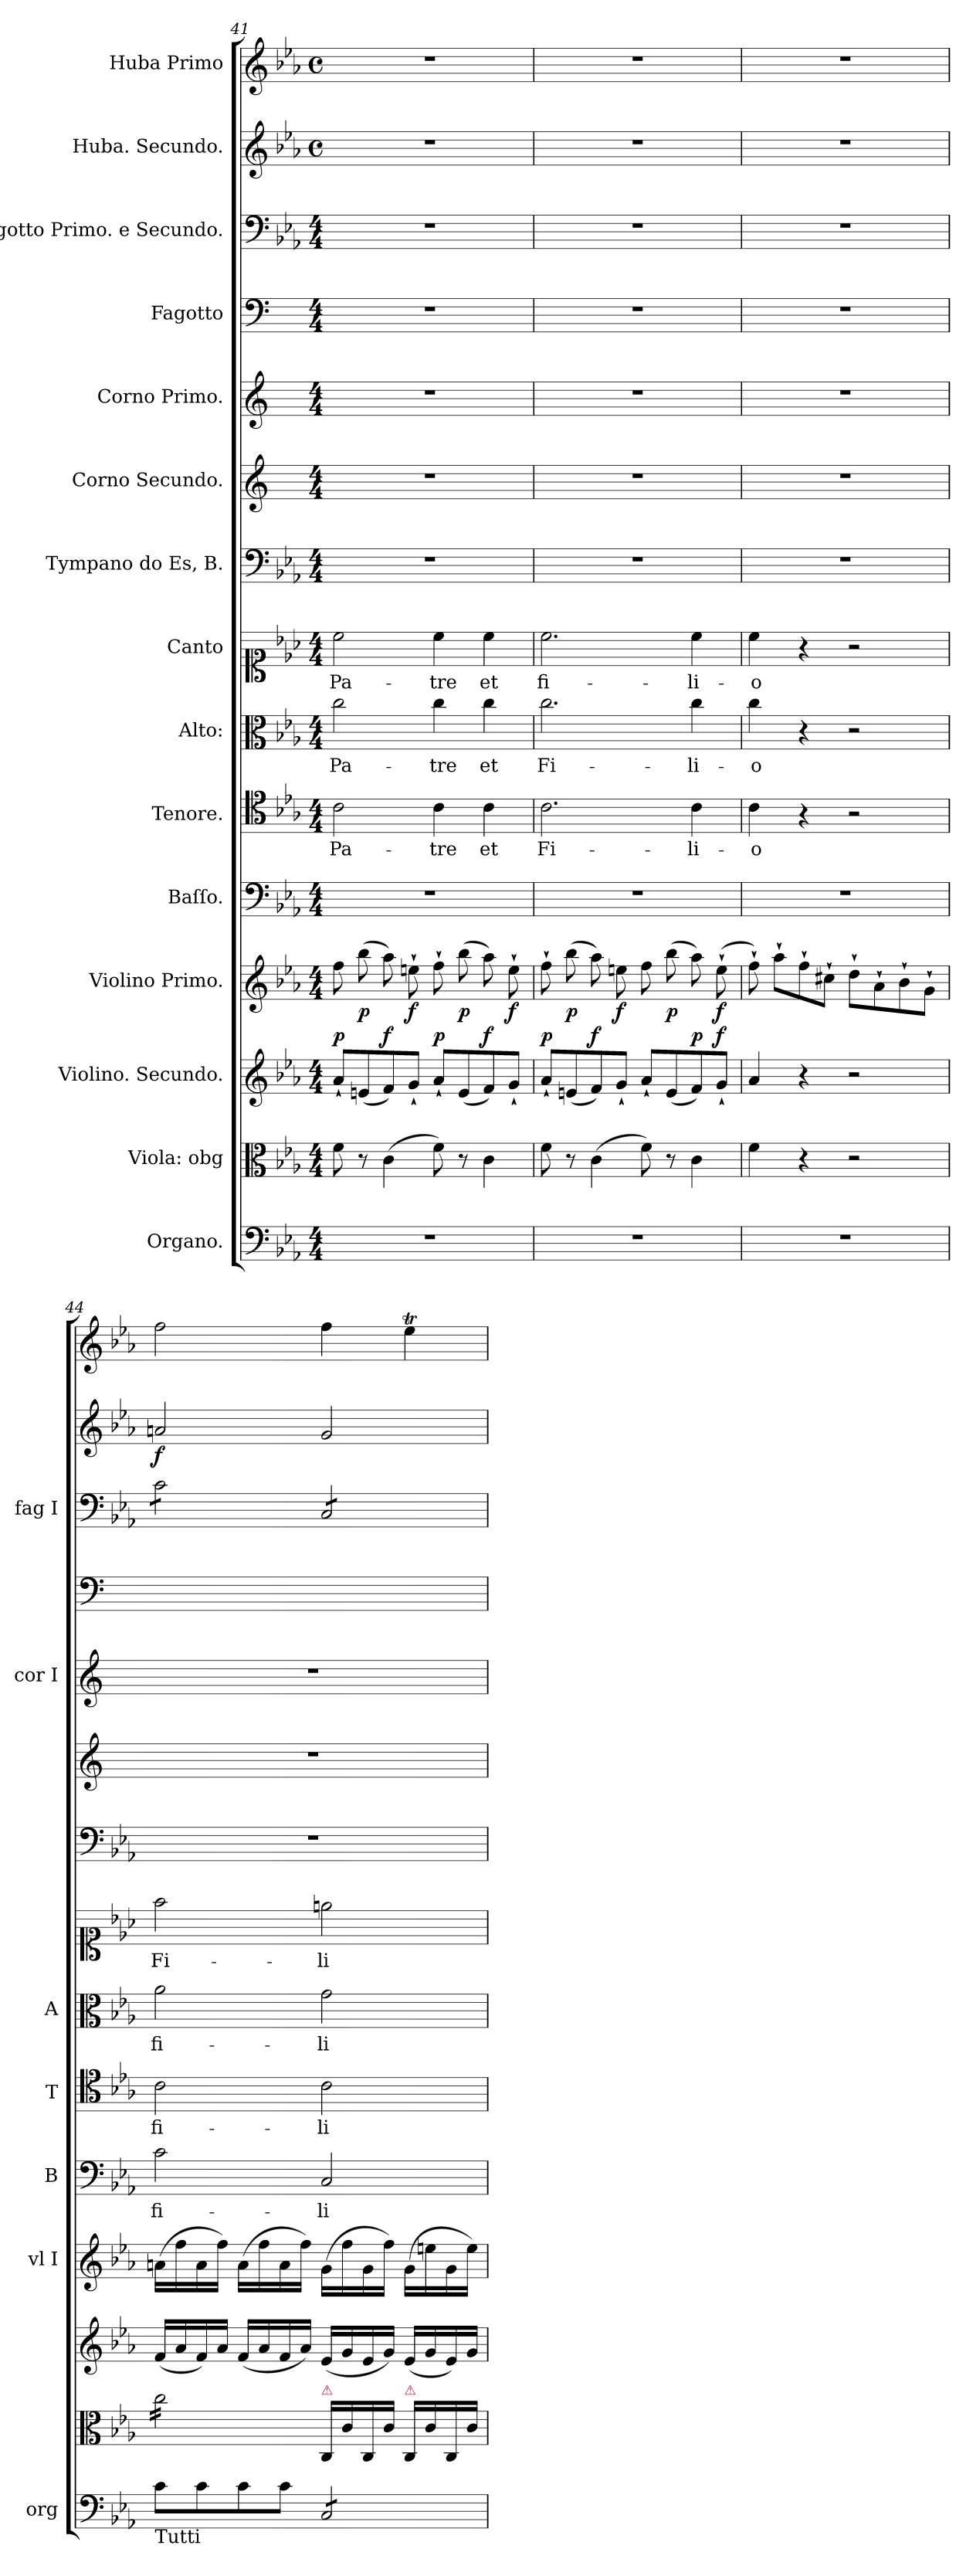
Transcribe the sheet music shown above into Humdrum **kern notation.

**kern	**dynam	**kern	**dynam	**kern	**dynam	**kern	**dynam	**kern	**text	**dynam	**kern	**text	**dynam	**kern	**text	**dynam	**kern	**text	**dynam	**kern	**kern	**kern	**kern	**kern	**dynam	**kern	**dynam	**kern	**dynam
*part15	*part15	*part14	*part14	*part13	*part13	*part12	*part12	*part11	*part11	*part11	*part10	*part10	*part10	*part9	*part9	*part9	*part8	*part8	*part8	*part7	*part6	*part5	*part4	*part3	*part3	*part2	*part2	*part1	*part1
*staff15	*staff15	*staff14	*staff14	*staff13	*staff13	*staff12	*staff12	*staff11	*staff11	*staff11	*staff10	*staff10	*staff10	*staff9	*staff9	*staff9	*staff8	*staff8	*staff8	*staff7	*staff6	*staff5	*staff4	*staff3	*staff3	*staff2	*staff2	*staff1	*staff1
*I"Organo.	*	*I"Viola: obg	*	*I"Violino. Secundo.	*	*I"Violino Primo.	*	*I"Baſſo.	*	*	*I"Tenore.	*	*	*I"Alto:	*	*	*I"Canto	*	*	*I"Tympano do Es, B.	*I"Corno Secundo.	*I"Corno Primo.	*I"Fagotto	*I"Fagotto Primo. e Secundo.	*	*I"Huba. Secundo.	*	*I"Huba Primo	*
*I'org	*	*	*	*	*	*I'vl I	*	*I'B	*	*	*I'T	*	*	*I'A	*	*	*	*	*	*	*	*I'cor I	*	*I'fag I	*	*	*	*	*
*clefF4	*	*clefC3	*	*clefG2	*	*clefG2	*	*clefF4	*	*	*clefC4	*	*	*clefC3	*	*	*clefC1	*	*	*clefF4	*clefG2	*clefG2	*clefF4	*clefF4	*	*clefG2	*	*clefG2	*
*	*	*	*	*	*	*	*	*	*	*	*	*	*	*	*	*	*	*	*	*	*ITrd-2c-3	*ITrd-2c-3	*	*	*	*	*	*	*
*k[b-e-a-]	*	*k[b-e-a-]	*	*k[b-e-a-]	*	*k[b-e-a-]	*	*k[b-e-a-]	*	*	*k[b-e-a-]	*	*	*k[b-e-a-]	*	*	*k[b-e-a-]	*	*	*k[b-e-a-]	*k[b-e-a-]	*k[b-e-a-]	*	*k[b-e-a-]	*	*k[b-e-a-]	*	*k[b-e-a-]	*
*E-:	*	*E-:	*	*E-:	*	*E-:	*	*E-:	*	*	*E-:	*	*	*E-:	*	*	*E-:	*	*	*E-:	*E-:	*E-:	*	*E-:	*	*E-:	*	*E-:	*
*M4/4	*	*M4/4	*	*M4/4	*	*M4/4	*	*M4/4	*	*	*M4/4	*	*	*M4/4	*	*	*M4/4	*	*	*M4/4	*M4/4	*M4/4	*M4/4	*M4/4	*	*M4/4	*	*M4/4	*
*	*	*	*	*	*	*	*	*	*	*	*	*	*	*	*	*	*	*	*	*	*	*	*	*	*	*met(c)	*	*met(c)	*
=41	=41	=41	=41	=41	=41	=41	=41	=41	=41	=41	=41	=41	=41	=41	=41	=41	=41	=41	=41	=41	=41	=41	=41	=41	=41	=41	=41	=41	=41
!	!	!	!	!	!LO:DY:a	!	!	!	!	!	!	!	!	!	!	!	!	!	!	!	!	!	!	!	!	!	!	!	!
1r	.	8f\	.	8a-`/L	p	8ff\	.	1r	.	.	2c\	Pa-	.	2cc\	Pa-	.	2cc\	Pa-	.	1r	1r	1r	1r	1r	.	1r	.	1r	.
.	.	8r	.	(8en/	.	(8bb-\	p	.	.	.	.	.	.	.	.	.	.	.	.	.	.	.	.	.	.	.	.	.	.
!	!	!	!	!	!LO:DY:a	!	!	!	!	!	!	!	!	!	!	!	!	!	!	!	!	!	!	!	!	!	!	!	!
.	.	(4c\	.	8f/)	f	8aa-\)	.	.	.	.	.	.	.	.	.	.	.	.	.	.	.	.	.	.	.	.	.	.	.
.	.	.	.	8g`/J	.	8een`\	f	.	.	.	.	.	.	.	.	.	.	.	.	.	.	.	.	.	.	.	.	.	.
!	!	!	!	!	!LO:DY:a	!	!	!	!	!	!	!	!	!	!	!	!	!	!	!	!	!	!	!	!	!	!	!	!
.	.	8f\)	.	8a-`/L	p	8ff`\	.	.	.	.	4c\	-tre	.	4cc\	-tre	.	4cc\	-tre	.	.	.	.	.	.	.	.	.	.	.
.	.	8r	.	(8e/	.	(8bb-\	p	.	.	.	.	.	.	.	.	.	.	.	.	.	.	.	.	.	.	.	.	.	.
!	!	!	!	!	!LO:DY:a	!	!	!	!	!	!	!	!	!	!	!	!	!	!	!	!	!	!	!	!	!	!	!	!
.	.	4c\	.	8f/)	f	8aa-\)	.	.	.	.	4c\	et	.	4cc\	et	.	4cc\	et	.	.	.	.	.	.	.	.	.	.	.
.	.	.	.	8g`/J	.	8ee`\	f	.	.	.	.	.	.	.	.	.	.	.	.	.	.	.	.	.	.	.	.	.	.
=42	=42	=42	=42	=42	=42	=42	=42	=42	=42	=42	=42	=42	=42	=42	=42	=42	=42	=42	=42	=42	=42	=42	=42	=42	=42	=42	=42	=42	=42
!	!	!	!	!	!LO:DY:a	!	!	!	!	!	!	!	!	!	!	!	!	!	!	!	!	!	!	!	!	!	!	!	!
1r	.	8f\	.	8a-`/L	p	8ff`\	.	1r	.	.	2.c\	Fi-	.	2.cc\	Fi-	.	2.cc\	fi-	.	1r	1r	1r	1r	1r	.	1r	.	1r	.
.	.	8r	.	(8en/	.	(8bb-\	p	.	.	.	.	.	.	.	.	.	.	.	.	.	.	.	.	.	.	.	.	.	.
!	!	!	!	!	!LO:DY:a	!	!	!	!	!	!	!	!	!	!	!	!	!	!	!	!	!	!	!	!	!	!	!	!
.	.	(4c\	.	8f/)	f	8aa-\)	.	.	.	.	.	.	.	.	.	.	.	.	.	.	.	.	.	.	.	.	.	.	.
.	.	.	.	8g`/J	.	8een\	f	.	.	.	.	.	.	.	.	.	.	.	.	.	.	.	.	.	.	.	.	.	.
.	.	8f\)	.	8a-`/L	.	8ff\	.	.	.	.	.	.	.	.	.	.	.	.	.	.	.	.	.	.	.	.	.	.	.
.	.	8r	.	(8e/	.	(8bb-\	p	.	.	.	.	.	.	.	.	.	.	.	.	.	.	.	.	.	.	.	.	.	.
!	!	!	!	!	!LO:DY:a	!	!	!	!	!	!	!	!	!	!	!	!	!	!	!	!	!	!	!	!	!	!	!	!
.	.	4c\	.	8f/)	p	8aa-\)	.	.	.	.	4c\	-li-	.	4cc\	-li-	.	4cc\	-li-	.	.	.	.	.	.	.	.	.	.	.
!	!	!	!	!	!LO:DY:a	!	!	!	!	!	!	!	!	!	!	!	!	!	!	!	!	!	!	!	!	!	!	!	!
.	.	.	.	8g`/J	f	(8ee`\	f	.	.	.	.	.	.	.	.	.	.	.	.	.	.	.	.	.	.	.	.	.	.
=43	=43	=43	=43	=43	=43	=43	=43	=43	=43	=43	=43	=43	=43	=43	=43	=43	=43	=43	=43	=43	=43	=43	=43	=43	=43	=43	=43	=43	=43
1r	.	4f\	.	4a-/	.	8ff`\)	.	1r	.	.	4c\	-o	.	4cc\	-o	.	4cc\	-o	.	1r	1r	1r	1r	1r	.	1r	.	1r	.
!	!	!	!	!	!	!	!LO:DY:b	!	!	!	!	!	!	!	!	!	!	!	!	!	!	!	!	!	!	!	!	!	!
.	.	.	.	.	.	8aa-`\L	pia	.	.	.	.	.	.	.	.	.	.	.	.	.	.	.	.	.	.	.	.	.	.
.	.	4r	.	4r	.	8ff`\	.	.	.	.	4r	.	.	4r	.	.	4r	.	.	.	.	.	.	.	.	.	.	.	.
.	.	.	.	.	.	8cc#X`\J	.	.	.	.	.	.	.	.	.	.	.	.	.	.	.	.	.	.	.	.	.	.	.
.	.	2r	.	2r	.	8dd`\L	.	.	.	.	2r	.	.	2r	.	.	2r	.	.	.	.	.	.	.	.	.	.	.	.
.	.	.	.	.	.	8a-`\	.	.	.	.	.	.	.	.	.	.	.	.	.	.	.	.	.	.	.	.	.	.	.
.	.	.	.	.	.	8b-`\	.	.	.	.	.	.	.	.	.	.	.	.	.	.	.	.	.	.	.	.	.	.	.
.	.	.	.	.	.	8g`\J	.	.	.	.	.	.	.	.	.	.	.	.	.	.	.	.	.	.	.	.	.	.	.
=44	=44	=44	=44	=44	=44	=44	=44	=44	=44	=44	=44	=44	=44	=44	=44	=44	=44	=44	=44	=44	=44	=44	=44	=44	=44	=44	=44	=44	=44
!LO:TX:b:t=Tutti	!	!	!	!	!	!	!	!	!	!	!	!	!	!	!	!	!	!	!	!	!	!	!	!	!	!	!	!	!
!	!	!	!LO:DY:b	!	!LO:DY:b	!	!LO:DY:b	!	!	!LO:DY:b	!	!	!LO:DY:a	!	!	!LO:DY:b	!	!	!LO:DY:b	!	!	!	!	!	!LO:DY:b	!	!	!	!LO:DY:b
*	*	*tremolo	*	*	*	*	*	*	*	*	*	*	*	*	*	*	*	*	*	*	*	*	*	*	*	*	*	*	*
*	*	*	*	*	*	*	*	*	*	*	*	*	*	*	*	*	*	*	*	*	*	*	*	*tremolo	*	*	*	*	*
8c\L	.	16cc\LL	forto	(16f/LL	fort	(16an\LL	fort	2c\	fi-	fort	2c\	fi-	fort	2a-\	fi-	fort	2ff\	Fi-	fort	1r	1r	1r	1ryy	8c\L	fort	2an/	f	2ff\	for
.	.	16cc\	.	16a-/	.	16ff\	.	.	.	.	.	.	.	.	.	.	.	.	.	.	.	.	.	.	.	.	.	.	.
8c\	.	16cc\	.	16f/)	.	16a\	.	.	.	.	.	.	.	.	.	.	.	.	.	.	.	.	.	8c\	.	.	.	.	.
.	.	16cc\	.	16a-/JJ	.	16ff\JJ)	.	.	.	.	.	.	.	.	.	.	.	.	.	.	.	.	.	.	.	.	.	.	.
8c\	.	16cc\	.	(16f/LL	.	(16a\LL	.	.	.	.	.	.	.	.	.	.	.	.	.	.	.	.	.	8c\	.	.	.	.	.
.	.	16cc\	.	16a-/	.	16ff\	.	.	.	.	.	.	.	.	.	.	.	.	.	.	.	.	.	.	.	.	.	.	.
8c\J	.	16cc\	.	16f/	.	16a\	.	.	.	.	.	.	.	.	.	.	.	.	.	.	.	.	.	8c\J	.	.	.	.	.
.	.	16cc\JJ	.	16a-/JJ)	.	16ff\JJ)	.	.	.	.	.	.	.	.	.	.	.	.	.	.	.	.	.	.	.	.	.	.	.
*	*	*Xtremolo	*	*	*	*	*	*	*	*	*	*	*	*	*	*	*	*	*	*	*	*	*	*	*	*	*	*	*
!	!	!LO:TX:a:color=crimson:t=⚠	!	!	!	!	!	!	!	!	!	!	!	!	!	!	!	!	!	!	!	!	!	!	!	!	!	!	!
!	!LO:DY:b	!	!	!	!	!	!	!	!	!	!	!	!	!	!	!	!	!	!	!	!	!	!	!	!	!	!	!	!
*tremolo	*	*	*	*	*	*	*	*	*	*	*	*	*	*	*	*	*	*	*	*	*	*	*	*	*	*	*	*	*
8C/L	fort	16C/LL	.	(16e-/LL	.	(16g\LL	.	2C/	-li-	.	2c\	-li-	.	2g\	-li-	.	2een\	-li-	.	.	.	.	.	8C/L	.	2g/	.	4ff\	.
.	.	16c\	.	16g/	.	16ff\	.	.	.	.	.	.	.	.	.	.	.	.	.	.	.	.	.	.	.	.	.	.	.
8C/	.	16C/	.	16e-/	.	16g\	.	.	.	.	.	.	.	.	.	.	.	.	.	.	.	.	.	8C/	.	.	.	.	.
.	.	16c\JJ	.	16g/JJ)	.	16ff\JJ)	.	.	.	.	.	.	.	.	.	.	.	.	.	.	.	.	.	.	.	.	.	.	.
!	!	!LO:TX:a:color=crimson:t=⚠	!	!	!	!	!	!	!	!	!	!	!	!	!	!	!	!	!	!	!	!	!	!	!	!	!	!	!
8C/	.	16C/LL	.	(16e-/LL	.	(16g\LL	.	.	.	.	.	.	.	.	.	.	.	.	.	.	.	.	.	8C/	.	.	.	4ee-T\	.
.	.	16c\	.	16g/	.	16een\	.	.	.	.	.	.	.	.	.	.	.	.	.	.	.	.	.	.	.	.	.	.	.
8C/J	.	16C/	.	16e-/)	.	16g\	.	.	.	.	.	.	.	.	.	.	.	.	.	.	.	.	.	8C/J	.	.	.	.	.
*	*	*	*	*	*	*	*	*	*	*	*	*	*	*	*	*	*	*	*	*	*	*	*	*Xtremolo	*	*	*	*	*
*Xtremolo	*	*	*	*	*	*	*	*	*	*	*	*	*	*	*	*	*	*	*	*	*	*	*	*	*	*	*	*	*
.	.	16c\JJ	.	16g/JJ	.	16ee\JJ)	.	.	.	.	.	.	.	.	.	.	.	.	.	.	.	.	.	.	.	.	.	.	.
=	=	=	=	=	=	=	=	=	=	=	=	=	=	=	=	=	=	=	=	=	=	=	=	=	=	=	=	=	=
*-	*-	*-	*-	*-	*-	*-	*-	*-	*-	*-	*-	*-	*-	*-	*-	*-	*-	*-	*-	*-	*-	*-	*-	*-	*-	*-	*-	*-	*-
